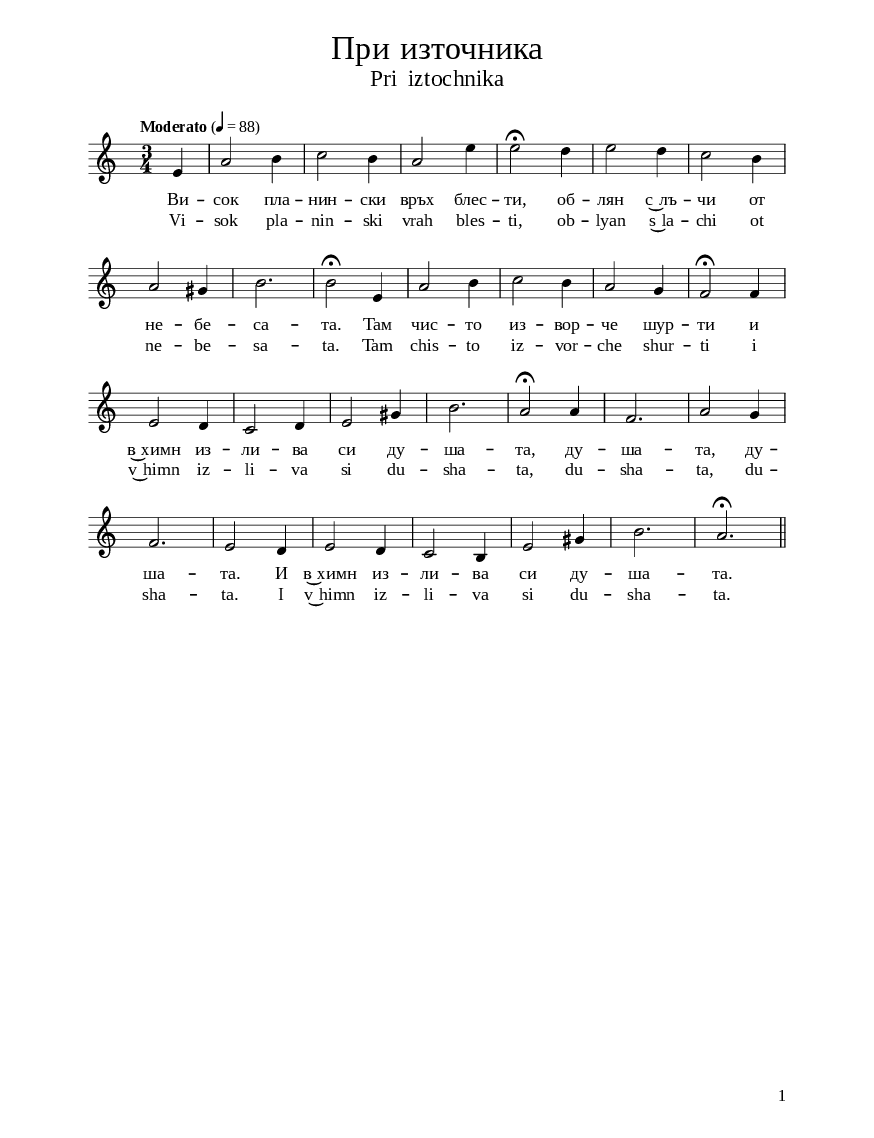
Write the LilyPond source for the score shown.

\version "2.20.0"

\paper {
  #(set-paper-size "a5")
}

\bookpart {
  \paper {
    print-all-headers = ##t
    print-page-number = ##t
    print-first-page-number = ##t

    % put page numbers on the bottom
    oddHeaderMarkup = \markup ""
    evenHeaderMarkup = \markup ""
    oddFooterMarkup = \markup
    \fill-line {
      ""
      \on-the-fly #print-page-number-check-first \fromproperty #'page:page-number-string
    }
    evenFooterMarkup = \markup
    \fill-line {
      \on-the-fly #print-page-number-check-first \fromproperty #'page:page-number-string
      ""
    }

    left-margin = 1.5\cm
    right-margin = 1.5\cm
    top-margin = 1.6\cm
    bottom-margin = 1.2\cm
    ragged-bottom = ##t % do not spread the staves to fill the whole vertical space

    % change lyrics and titles font (affects notes also)
    fonts =
    #(make-pango-font-tree
      "Times New Roman"
      "DejaVu Sans"
      "DejaVu Sans Mono"
      (/ (* staff-height pt) 3.6))

    % change distance between staves
    system-system-spacing =
    #'((basic-distance . 12)
       (minimum-distance . 6)
       (padding . 1)
       (stretchability . 12))
  }

  \header {
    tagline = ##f
  }

  \score{
    \layout {
      indent = 0.0\cm % remove first line indentation
      %ragged-last = ##t % do not spread last line to fill the whole space
      \context {
        \Score
        \omit BarNumber %remove bar numbers
      } % context

      \context {
        % change staff size
        \Staff
        fontSize = #+0 % affects notes size only
        \override StaffSymbol #'staff-space = #(magstep -3)
        \override StaffSymbol #'thickness = #0.5
        \override BarLine #'hair-thickness = #1
        %\override StaffSymbol #'ledger-line-thickness = #'(0 . 0)
      }

      \context {
        % adjust space between staff and lyrics and between the two lyric lines
        \Lyrics
        \override VerticalAxisGroup.nonstaff-relatedstaff-spacing = #'((basic-distance . 4.5))
        \override VerticalAxisGroup.nonstaff-nonstaff-spacing = #'((minimum-distance . 2))
      }
    } % layout



    \new Voice \absolute  {
      \clef treble
      \key a \minor
      \time 3/4
      \tempo \markup {
        % make tempo note smaller
        \concat {
          "Moderato " \normal-text { "(" }
          \teeny \general-align #Y #DOWN \note #"4" #0.8
          \normal-text { " = 88)" }
        }
      }
      \partial 4
      e'4 |  a'2 b'4 | c''2 b'4 | a'2 e''4 | e''2 \fermata d''4 | e''2 d''4 | c''2 b'4 \break |
      a'2 gis'4 | b'2. | b'2 \fermata e'4 |  a'2 b'4 | c''2 b'4 | a'2 g'4 | f'2 \fermata f'4 \break |
      e'2 d'4 | c'2 d'4 | e'2 gis'4 | b'2. | a'2 \fermata a'4 | f'2. | a'2 g'4 \break |
      f'2. | e'2 d'4 e'2 d'4 | c'2 b4 | e'2 gis'4 | b'2. | a'2.\fermata  | \bar "||" \break
    }

    \addlyrics {
      Ви -- сок
      пла -- нин -- ски връх блес -- ти, об -- лян с~лъ
      -- чи от не -- бе -- са -- та. Там чис -- то из
      -- вор -- че шур -- ти и в~химн из -- ли -- ва
      си ду -- ша -- та, ду -- ша -- та, ду -- ша --
      та. И в~химн из -- ли -- ва си ду -- ша -- та.
    }

    \addlyrics {
      Vi -- sok
      pla -- nin -- ski vrah bles -- ti, ob -- lyan s~la
      -- chi ot ne -- be -- sa -- ta. Tam chis -- to iz
      -- vor -- che shur -- ti i v~himn iz -- li -- va
      si du -- sha -- ta, du -- sha -- ta, du -- sha --
      ta. I v~himn iz -- li -- va si du -- sha -- ta.
    }

    \header {
      title = \markup \column \normal-text \fontsize #2.5 {
        \center-align
        \line { При източника }
        \vspace #-0.6
        \center-align
        \line \fontsize #-3 { Pri iztochnika}
        \vspace #-0.8
        \center-align
        \line \fontsize #-3 { " " }
      }
    }

    \midi{}

  } % score

  \pageBreak

  \markup \fontsize #+2.5 {
    \hspace #1
    \override #'(baseline-skip . 2.4) % affects space between column lines
    \column {
      \line { 2. Към него пътник уморен}

      \line { " "усилно се стреми с надежда.}

      \line { " "С дълбока скръб обременен,}

      \line { " "той нов живот си там отрежда,}

      \line { " "отрежда, отрежда,}

      \line { " "той нов живот си там отрежда.}
      \line { " " }
      \line { 3. И пита той:  Да пийна ли}

      \line { " "от твоята водица чиста, }

      \line { " "да освежа очите си,}

      \line { " "душа си страдна да очистя,}

      \line { " "очистя, очистя,}

      \line { " "душа си страдна да очистя?}
      \line { " " }
      \line { 4. Да отпочина ли; ръце,}

      \line { " "лице, нозе си да измия}

      \line { " "от тоз световен прах; сърце,}

      \line { " "покрито с рани, да разкрия,}

      \line { " "разкрия, разкрия,}

      \line { " "покрито с рани, да разкрия? }

      \line { " " }
      \line { 5. Склони, о, пътниче злочест,}

      \line { " "глава си морна; утолявай}

      \line { " "безмерната си жажда днес}

      \line { " "от мен – и в мен се ти надявай,}

      \line { " "надявай, надявай,}

      \line { " "от мен и в мен се ти надявай!}
      \line { " " }
      \line { 6. Гласа ти мъченишки чух,}

      \line { " "приех и твойта жалба мила.}

      \line { " "Аз съм велик Божествен дух}

      \line { " "и ще ти дам живот и сила,}

      \line { " "и сила, и сила,}

      \line { " "и ще ти дам живот и сила.}
      \line { " " }
      \line { 7. Ела, ела и пий от мен,}

      \line { " "о, мило Божие създание!}

      \line { " "Настъпи веч последен ден}

      \line { " "на всяка мъка и страданье,}

      \line { " "страданье, страданье,}

      \line { " "на всяка мъка и страданье.}
    }

    \hspace #5
    \override #'(baseline-skip . 2.4)
    \column {
      \line { " "2. Kam nego patnik umoren}

      \line { " "usilno se stremi s nadezhda.}
      \line { " "S dalboka skrab obremenen,}

      \line { " "toy nov zhivot si tam otrezhda,}

      \line { " "otrezhda, otrezhda,}

      \line { " "toy nov zhivot si tam otrezhda.}
      \line { " " }
      \line { " "3. I pita toy: “Da piyna li}

      \line { " "ot tvoyata voditsa chista –}

      \line { " "da osvezha ochite si,}

      \line { " "dusha si stradna da ochistya,}

      \line { " "ochistya, ochistya,}

      \line { " "dusha si stradna da ochistya?}
      \line { " " }
      \line { " "4. Da otpochina li; ratse,}

      \line { " "litse, noze si da izmiya}

      \line { " "ot toz svetoven prah; sartse,}

      \line { " "pokrito s rani, da razkriya,}

      \line { " "razkriya, razkriya,}

      \line { " "pokrito s rani, da razkriya?}
      \line { " " }
      \line { " "5. Skloni, o, patniche zlochest,}

      \line { " "glava si morna; utolyavay}

      \line { " "bezmernata si zhazhda dnes}

      \line { " "ot men – i v men se ti nadyavay,}

      \line { " "nadyavay, nadyavay,}

      \line { " "ot men i v men se ti nadyavay!}
      \line { " " }
      \line { " "6. Glasa ti machenishki chuh,}

      \line { " "prieh i tvoyta zhalba mila.}

      \line { " "Az sam velik Bozhestven duh}

      \line { " "i shte ti dam zhivot i sila,}

      \line { " "i sila, i sila,}

      \line { " "i shte ti dam zhivot i sila.}
      \line { " " }
      \line { " "7. Ela, ela i piy ot men,}

      \line { " "o, milo Bozhie sazdanie!}

      \line { " "Nastapi vech posleden den}

      \line { " "na vsyaka maka i stradanye,}

      \line { " "stradanye, stradanye,}

      \line { " "na vsyaka maka i stradanye.}
    } %column
  } % markup

  \pageBreak

  % include foreign translation(s) of the song
  \version "2.20.0"

\markup \fill-line { \fontsize #6 "Bei der Quelle" }
\markup \null
\markup \null
\markup \fontsize #+2.5 {
  \hspace #14
  \override #'(baseline-skip . 2)
  \column {
    \line { 1. Ein hoher Berggipfel funkelt,}

    \line { "   " beschienen von himmlischen Strahlen. }

    \line { "   " Dort sprudelt eine reine Quelle }

    \line { "   " und in Hymnen gießt sie ihre Seele aus,}

    \line { "   " Seele, Seele,}

    \line { "   " und in Hymnen gießt sie ihre Seele aus.}
    \line { "   " }

    \line { 2. Zu ihr strebt mühsam ein müder Wanderer}

    \line { "   "  mit Hoffnung. }

    \line { "   " Mit tiefer Trauer belastet,}

    \line { "   " weist er sich dort ein neues Leben zu,}

    \line { "   " er weist sich, er weist sich}

    \line { "   " ein neues Leben zu.}
    \line { "   " }

    \line { 3. Und er fragt: }

    \line { "   " Darf ich von deinem}

    \line { "   " reinen Wasser trinken, }

    \line { "   " damit ich meine Augen erquicke,}

    \line { "   " damit ich meine leidende Seele reinige,}

    \line { "   " reinige, reinige,}

    \line { "   " damit ich meine leidende Seele reinige?}
    \line { "   " }

    \line {  4. Darf ich mich erholen;}

    \line { "   " mein Gesicht und meine Füße }

    \line { "   " von diesem weltlichen Staub reinigen,}

    \line { "   " mein mit Wunden bedecktes Herz öffnen,}

    \line { "   " öffnen, öffnen,}

    \line { "   " mein mit Wunden bedecktes Herz öffnen?}
    \line { "   " }

    \line {  5. Neige dein Haupt, oh, unglücklicher Wanderer: }

    \line { "   " lösche heute deinen unendlichen Durst}

    \line { "   " durch mich und hoffe auf mich,}

    \line { "   " hoffe, hoffe auf mich und}

    \line { "   " hoffe du auf mich!}
    \line { "   " }

    \line {  6. Ich habe deine Märtyrerstimme gehört,}

    \line { "   " deine liebe Klage vernommen. }

    \line { "   " Ich bin ein großer, göttlicher Geist}

    \line { "   " und werde dir Leben und Kraft }

    \line { "   " und Kraft und Kraft}

    \line { "   " und ich werde dir Leben und Kraft geben.}
    \line { "   " }

    \line {  7. Komm, komm und stille deinen Durst bei mir,}

    \line { "   " oh geliebtes göttliches Geschöpf. }

    \line { "   " Angebrochen ist der letzte Tag}

    \line { "   " von aller Qual und Trauer,}

    \line { "   " Trauer, Trauer,}

    \line { "   " von aller Qual und Trauer.}
  }
}


} % bookpart


%{
convert-ly (GNU LilyPond) 2.20.0  convert-ly: Processing `'...
Applying conversion: 2.19.2, 2.19.7, 2.19.11, 2.19.16, 2.19.22,
2.19.24, 2.19.28, 2.19.29, 2.19.32, 2.19.40, 2.19.46, 2.19.49,
2.19.80, 2.20.0
%}
